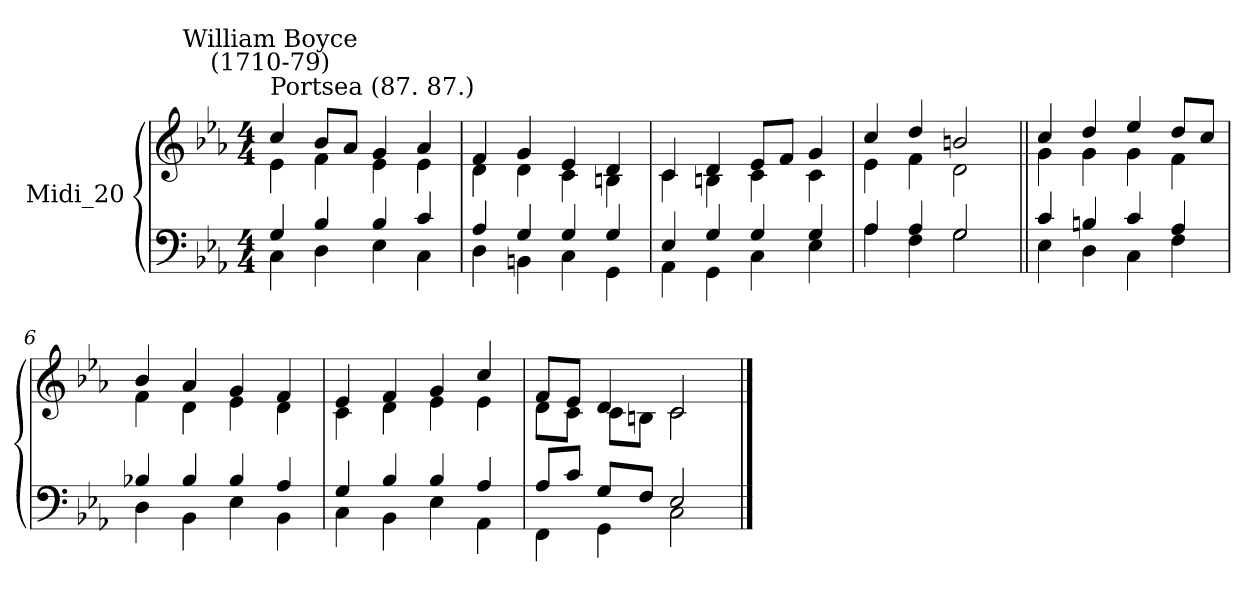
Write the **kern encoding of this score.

**kern	**kern
*part2	*part1
*staff2	*staff1
*I"Midi_20	*I"Midi_20
*clefF4	*clefG2
*k[b-e-a-]	*k[b-e-a-]
*E-:	*E-:
*M4/4	*M4/4
=1	=1
*^	*^
!	!	!LO:TX:a:t=Portsea (87. 87.)	!
!	!	!LO:TX:a:cj:t=William Boyce\n(1710-79)	!
4G/	4C\	4cc/	4e-\
4B-/	4D\	8b-/L	4f\
.	.	8a-/J	.
4B-/	4E-\	4g/	4e-\
4c/	4C\	4a-/	4e-\
=2	=2	=2	=2
4A-/	4D\	4f/	4d\
4G/	4BBn\	4g/	4d\
4G/	4C\	4e-/	4c\
4G/	4GG\	4d/	4Bn\
=3	=3	=3	=3
4E-/	4AA-\	4c/	4c\
4G/	4GG\	4d/	4Bn\
4G/	4C\	8e-/L	4c\
.	.	8f/J	.
4G/	4E-\	4g/	4c\
=4	=4	=4	=4
4A-/	4A-\	4cc/	4e-\
4A-/	4F\	4dd/	4f\
2G/	2G\	2bn/	2d\
!!LO:LB:g=z	!!
=5||	=5||	=5||	=5||
4c/	4E-\	4cc/	4g\
4Bn/	4D\	4dd/	4g\
4c/	4C\	4ee-/	4g\
4A-/	4F\	8dd/L	4f\
.	.	8cc/J	.
=6	=6	=6	=6
4B-X/	4D\	4b-/	4f\
4B-/	4BB-\	4a-/	4d\
4B-/	4E-\	4g/	4e-\
4A-/	4BB-\	4f/	4d\
=7	=7	=7	=7
4G/	4C\	4e-/	4c\
4B-/	4BB-\	4f/	4d\
4B-/	4E-\	4g/	4e-\
4A-/	4AA-\	4cc/	4e-\
=8	=8	=8	=8
8A-/L	4FF\	8f/L	8d\L
8c/J	.	8e-/J	8c\J
8G/L	4GG\	4d/	8c\L
8F/J	.	.	8Bn\J
2E-/	2C\	2c/	2c\
*v	*v	*	*
*	*v	*v
==	==
*-	*-
